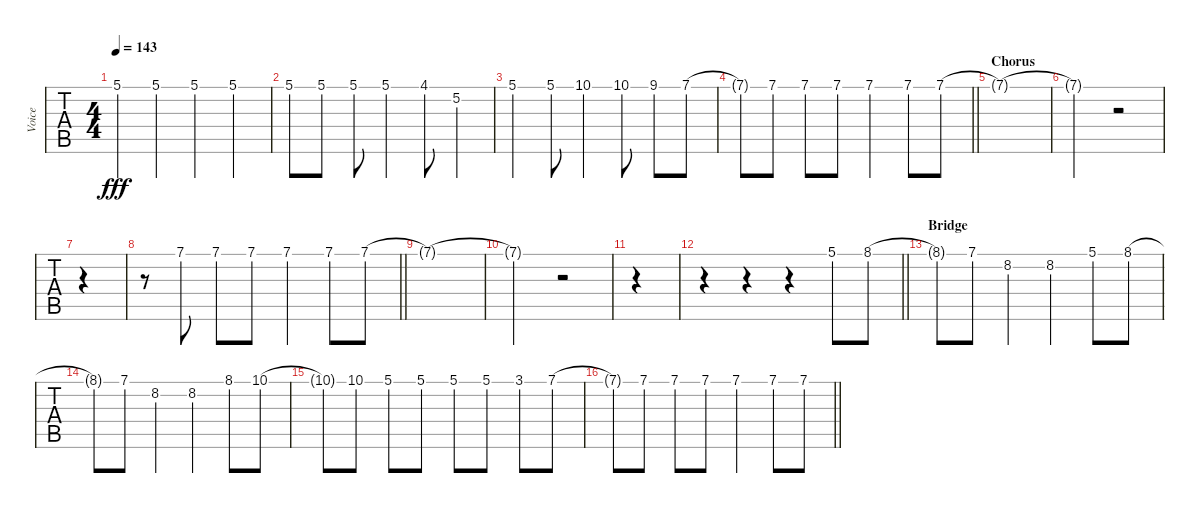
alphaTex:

\track ("Voice" "Voice") {instrument lead3calliope}
\staff {tabs}
\tuning (F4 C4 Ab3 Eb3 Bb2 F2) {hide}
\ts (4 4)
\tempo 143
\clef g2
\ks c
5.1{t}.4{dy fff} 5.1.4 5.1.4 5.1.4 |
5.1.8 5.1.8 5.1.8 5.1.4 4.1.8 5.2.4 |
5.1.4 5.1.8 10.1.4 10.1.8 9.1.8 7.1.8 |
\barLineRight lightlight
7.1{t}.8 7.1.8 7.1.8 7.1.8 7.1.4 7.1.8 7.1.8 |
\section ("" "Chorus")
7.1{t}.1 |
7.1{t}.2 r.2 |
|
\barLineRight lightlight
r.8 7.1.8 7.1.8 7.1.8 7.1.4 7.1.8 7.1.8 |
7.1{t}.1 |
7.1{t}.2 r.2 |
|
\barLineRight lightlight
r.4 r.4 r.4 5.1.8 8.1.8 |
\section ("" "Bridge")
8.1{t}.8 7.1.8 8.2.4 8.2.4 5.1.8 8.1.8 |
8.1{t}.8 7.1.8 8.2.4 8.2.4 8.1.8 10.1.8 |
10.1{t}.8 10.1.8 5.1.8 5.1.8 5.1.8 5.1.8 3.1.8 7.1.8 |
\barLineRight lightlight
7.1{t}.8 7.1.8 7.1.8 7.1.8 7.1.4 7.1.8 7.1.8
